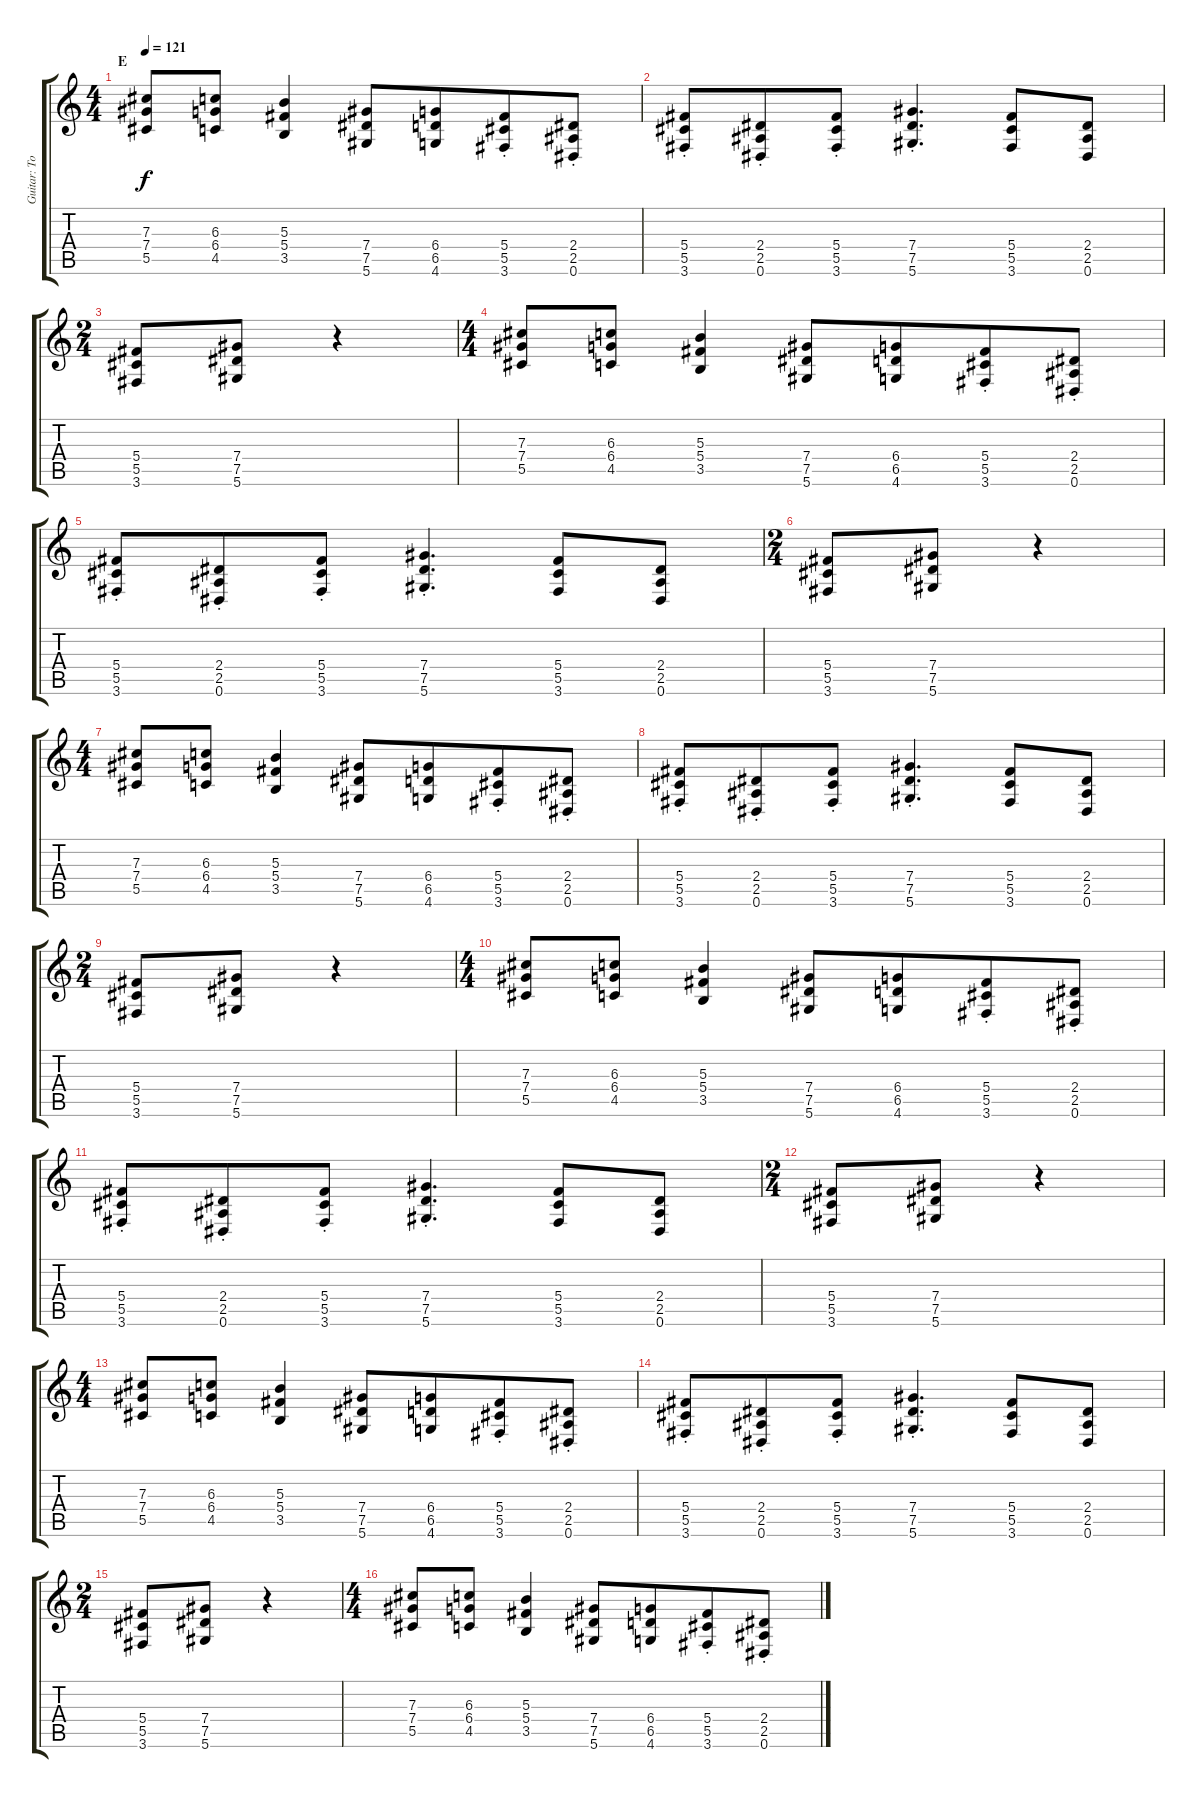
\track ("Guitar: Tony" "Guitar: To") {instrument distortionguitar}
\staff {score tabs}
\tuning (Eb4 Bb3 Gb3 Db3 Ab2 Eb2) {hide}
\ts (4 4)
\section ("" "E")
\tempo 121
\clef g2
\ks c
(7.3 7.4 5.5).8{dy f beam merge} (6.3 6.4 4.5).8 (5.3 5.4 3.5).4 (7.4 7.5 5.6).8{beam merge} (6.4 6.5 4.6).8{beam merge} (5.4{st} 5.5{st} 3.6{st}).8{beam merge} (2.4{st} 2.5{st} 0.6{st}).8 |
(5.4{st} 5.5{st} 3.6{st}).8 (2.4{st} 2.5{st} 0.6{st}).8{beam merge} (5.4{st} 5.5{st} 3.6{st}).8 (7.4{st} 7.5 5.6).4{d} (5.4 5.5 3.6).8 (2.4 2.5 0.6).8 |
\ts (2 4)
(5.4 5.5 3.6).8 (7.4 7.5 5.6).8 r.4 |
\ts (4 4)
(7.3 7.4 5.5).8{beam merge} (6.3 6.4 4.5).8 (5.3 5.4 3.5).4 (7.4 7.5 5.6).8{beam merge} (6.4 6.5 4.6).8{beam merge} (5.4{st} 5.5{st} 3.6{st}).8{beam merge} (2.4{st} 2.5{st} 0.6{st}).8 |
(5.4{st} 5.5{st} 3.6{st}).8 (2.4{st} 2.5{st} 0.6{st}).8{beam merge} (5.4{st} 5.5{st} 3.6{st}).8 (7.4{st} 7.5 5.6).4{d} (5.4 5.5 3.6).8 (2.4 2.5 0.6).8 |
\ts (2 4)
(5.4 5.5 3.6).8 (7.4 7.5 5.6).8 r.4 |
\ts (4 4)
(7.3 7.4 5.5).8{beam merge} (6.3 6.4 4.5).8 (5.3 5.4 3.5).4 (7.4 7.5 5.6).8{beam merge} (6.4 6.5 4.6).8{beam merge} (5.4{st} 5.5{st} 3.6{st}).8{beam merge} (2.4{st} 2.5{st} 0.6{st}).8 |
(5.4{st} 5.5{st} 3.6{st}).8 (2.4{st} 2.5{st} 0.6{st}).8{beam merge} (5.4{st} 5.5{st} 3.6{st}).8 (7.4{st} 7.5 5.6).4{d} (5.4 5.5 3.6).8 (2.4 2.5 0.6).8 |
\ts (2 4)
(5.4 5.5 3.6).8 (7.4 7.5 5.6).8 r.4 |
\ts (4 4)
(7.3 7.4 5.5).8{beam merge} (6.3 6.4 4.5).8 (5.3 5.4 3.5).4 (7.4 7.5 5.6).8{beam merge} (6.4 6.5 4.6).8{beam merge} (5.4{st} 5.5{st} 3.6{st}).8{beam merge} (2.4{st} 2.5{st} 0.6{st}).8 |
(5.4{st} 5.5{st} 3.6{st}).8 (2.4{st} 2.5{st} 0.6{st}).8{beam merge} (5.4{st} 5.5{st} 3.6{st}).8 (7.4{st} 7.5 5.6).4{d} (5.4 5.5 3.6).8 (2.4 2.5 0.6).8 |
\ts (2 4)
(5.4 5.5 3.6).8 (7.4 7.5 5.6).8 r.4 |
\ts (4 4)
(7.3 7.4 5.5).8{beam merge} (6.3 6.4 4.5).8 (5.3 5.4 3.5).4 (7.4 7.5 5.6).8{beam merge} (6.4 6.5 4.6).8{beam merge} (5.4{st} 5.5{st} 3.6{st}).8{beam merge} (2.4{st} 2.5{st} 0.6{st}).8 |
(5.4{st} 5.5{st} 3.6{st}).8 (2.4{st} 2.5{st} 0.6{st}).8{beam merge} (5.4{st} 5.5{st} 3.6{st}).8 (7.4{st} 7.5 5.6).4{d} (5.4 5.5 3.6).8 (2.4 2.5 0.6).8 |
\ts (2 4)
(5.4 5.5 3.6).8 (7.4 7.5 5.6).8 r.4 |
\ts (4 4)
(7.3 7.4 5.5).8{beam merge} (6.3 6.4 4.5).8 (5.3 5.4 3.5).4 (7.4 7.5 5.6).8{beam merge} (6.4 6.5 4.6).8{beam merge} (5.4{st} 5.5{st} 3.6{st}).8{beam merge} (2.4{st} 2.5{st} 0.6{st}).8
